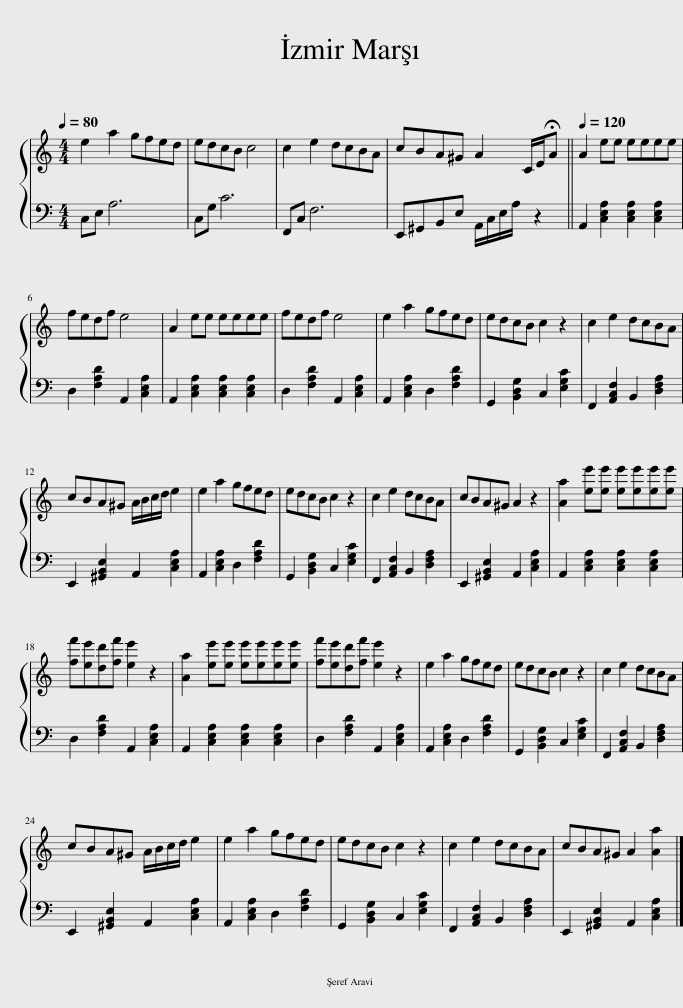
X:1
%%score { 1 | 2 }
L:1/8
Q:1/4=80
M:4/4
I:linebreak $
K:C
V:1 treble
V:2 bass
V:1
 e2 a2 gfed | edcB c4 | c2 e2 dcBA | cBA^G A2 C/E/!fermata!A ||[Q:1/4=120] A2 ee eeee |$ %5
 fedf e4 | A2 ee eeee | fedf e4 | e2 a2 gfed | edcB c2 z2 | %10
 c2 e2 dcBA |$ cBA^G A/B/c/d/ e2 | e2 a2 gfed | edcB c2 z2 | c2 e2 dcBA | %15
 cBA^G A2 z2 | [Aa]2 [ee'][ee'] [ee'][ee'][ee'][ee'] |$ [ff'][ee'][dd'][ff'] [ee']2 z2 | [Aa]2 [ee'][ee'] [ee'][ee'][ee'][ee'] | [ff'][ee'][dd'][ff'] [ee']2 z2 | %20
 e2 a2 gfed | edcB c2 z2 | c2 e2 dcBA |$ cBA^G A/B/c/d/ e2 | e2 a2 gfed | %25
 edcB c2 z2 | c2 e2 dcBA | cBA^G A2 [Aa]2 |] %28
V:2
 C,E, A,6 | C,G, C6 | F,,C, F,6 | E,,^G,,B,,E, A,,/C,/E,/A,/ z2 || A,,2 [C,E,A,]2 [C,E,A,]2 [C,E,A,]2 |$ %5
 D,2 [F,A,D]2 A,,2 [C,E,A,]2 | A,,2 [C,E,A,]2 [C,E,A,]2 [C,E,A,]2 | D,2 [F,A,D]2 A,,2 [C,E,A,]2 | A,,2 [C,E,A,]2 D,2 [F,A,D]2 | G,,2 [B,,D,G,]2 C,2 [E,G,C]2 | %10
 F,,2 [A,,C,F,]2 B,,2 [D,F,A,]2 |$ E,,2 [^G,,B,,E,]2 A,,2 [C,E,A,]2 | A,,2 [C,E,A,]2 D,2 [F,A,D]2 | G,,2 [B,,D,G,]2 C,2 [E,G,C]2 | F,,2 [A,,C,F,]2 B,,2 [D,F,A,]2 | %15
 E,,2 [^G,,B,,E,]2 A,,2 [C,E,A,]2 | A,,2 [C,E,A,]2 [C,E,A,]2 [C,E,A,]2 |$ D,2 [F,A,D]2 A,,2 [C,E,A,]2 | A,,2 [C,E,A,]2 [C,E,A,]2 [C,E,A,]2 | D,2 [F,A,D]2 A,,2 [C,E,A,]2 | %20
 A,,2 [C,E,A,]2 D,2 [F,A,D]2 | G,,2 [B,,D,G,]2 C,2 [E,G,C]2 | F,,2 [A,,C,F,]2 B,,2 [D,F,A,]2 |$ E,,2 [^G,,B,,E,]2 A,,2 [C,E,A,]2 | A,,2 [C,E,A,]2 D,2 [F,A,D]2 | %25
 G,,2 [B,,D,G,]2 C,2 [E,G,C]2 | F,,2 [A,,C,F,]2 B,,2 [D,F,A,]2 | E,,2 [^G,,B,,E,]2 A,,2 [C,E,A,]2 |] %28
